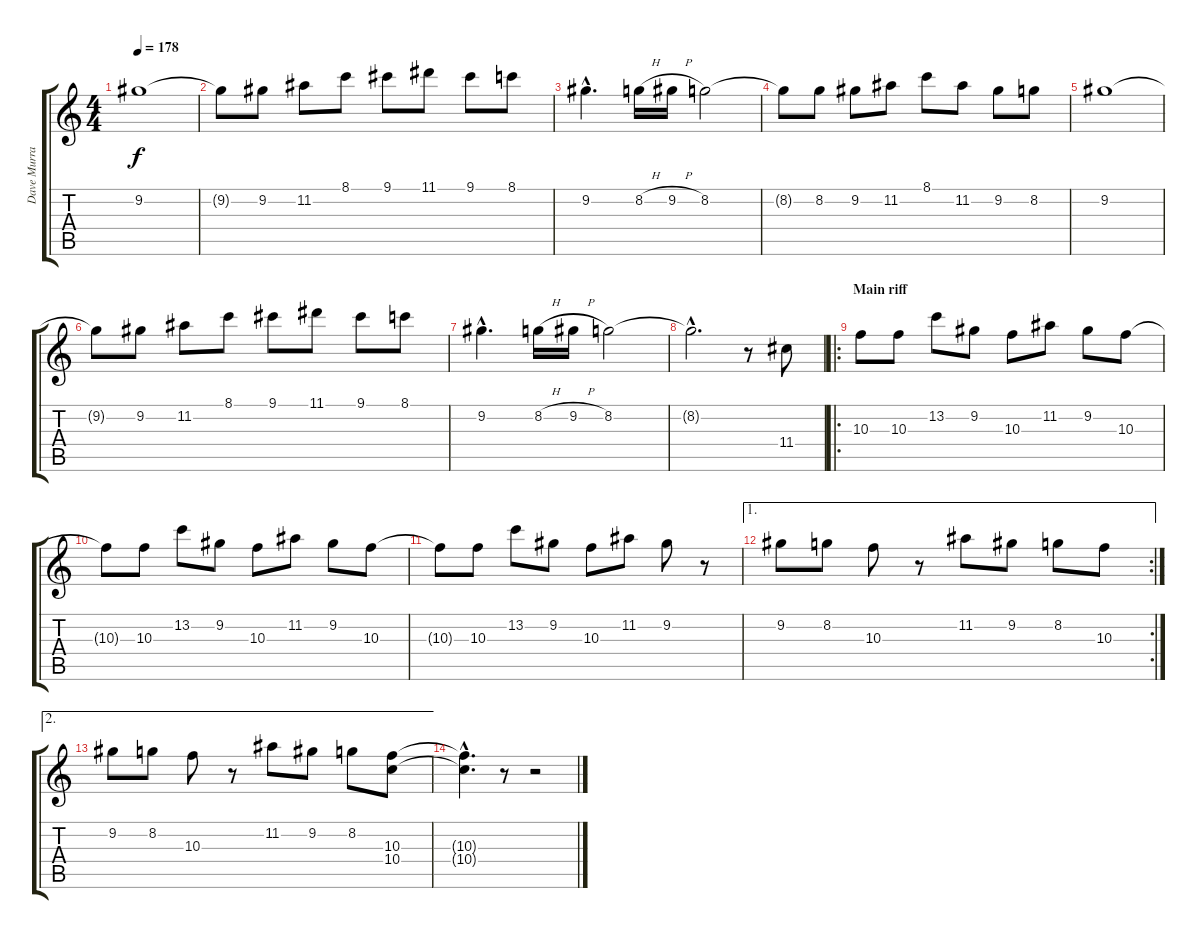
\track ("Dave Murray - Guitar" "Dave Murra") {instrument distortionguitar}
\staff {score tabs}
\tuning (E4 B3 G3 D3 A2 E2) {hide}
\ts (4 4)
\tempo 178
\clef g2
\ks c
9.2.1{dy f} |
9.2{t}.8 9.2.8 11.2.8 8.1.8 9.1.8 11.1.8 9.1.8 8.1.8 |
9.2{hac}.4{d} 8.2{h}.16 9.2{h}.16 8.2.2 |
8.2{t}.8 8.2.8 9.2.8 11.2.8 8.1.8 11.2.8 9.2.8 8.2.8 |
9.2.1 |
9.2{t}.8 9.2.8 11.2.8 8.1.8 9.1.8 11.1.8 9.1.8 8.1.8 |
9.2{hac}.4{d} 8.2{h}.16 9.2{h}.16 8.2.2 |
8.2{hac t}.2{d} r.8 11.4.8 |
\ro
\section ("" "Main riff")
10.3.8 10.3.8 13.2.8 9.2.8 10.3.8 11.2.8 9.2.8 10.3.8 |
10.3{t}.8 10.3.8 13.2.8 9.2.8 10.3.8 11.2.8 9.2.8 10.3.8 |
10.3{t}.8 10.3.8 13.2.8 9.2.8 10.3.8 11.2.8 9.2.8 r.8 |
\ae 1
\rc 2
9.2.8 8.2.8 10.3.8 r.8 11.2.8 9.2.8 8.2.8 10.3.8 |
\ae 2
9.2.8 8.2.8 10.3.8 r.8 11.2.8 9.2.8 8.2.8 (10.3 10.4).8 |
(10.3{hac t} 10.4{hac t}).4{d} r.8 r.2
